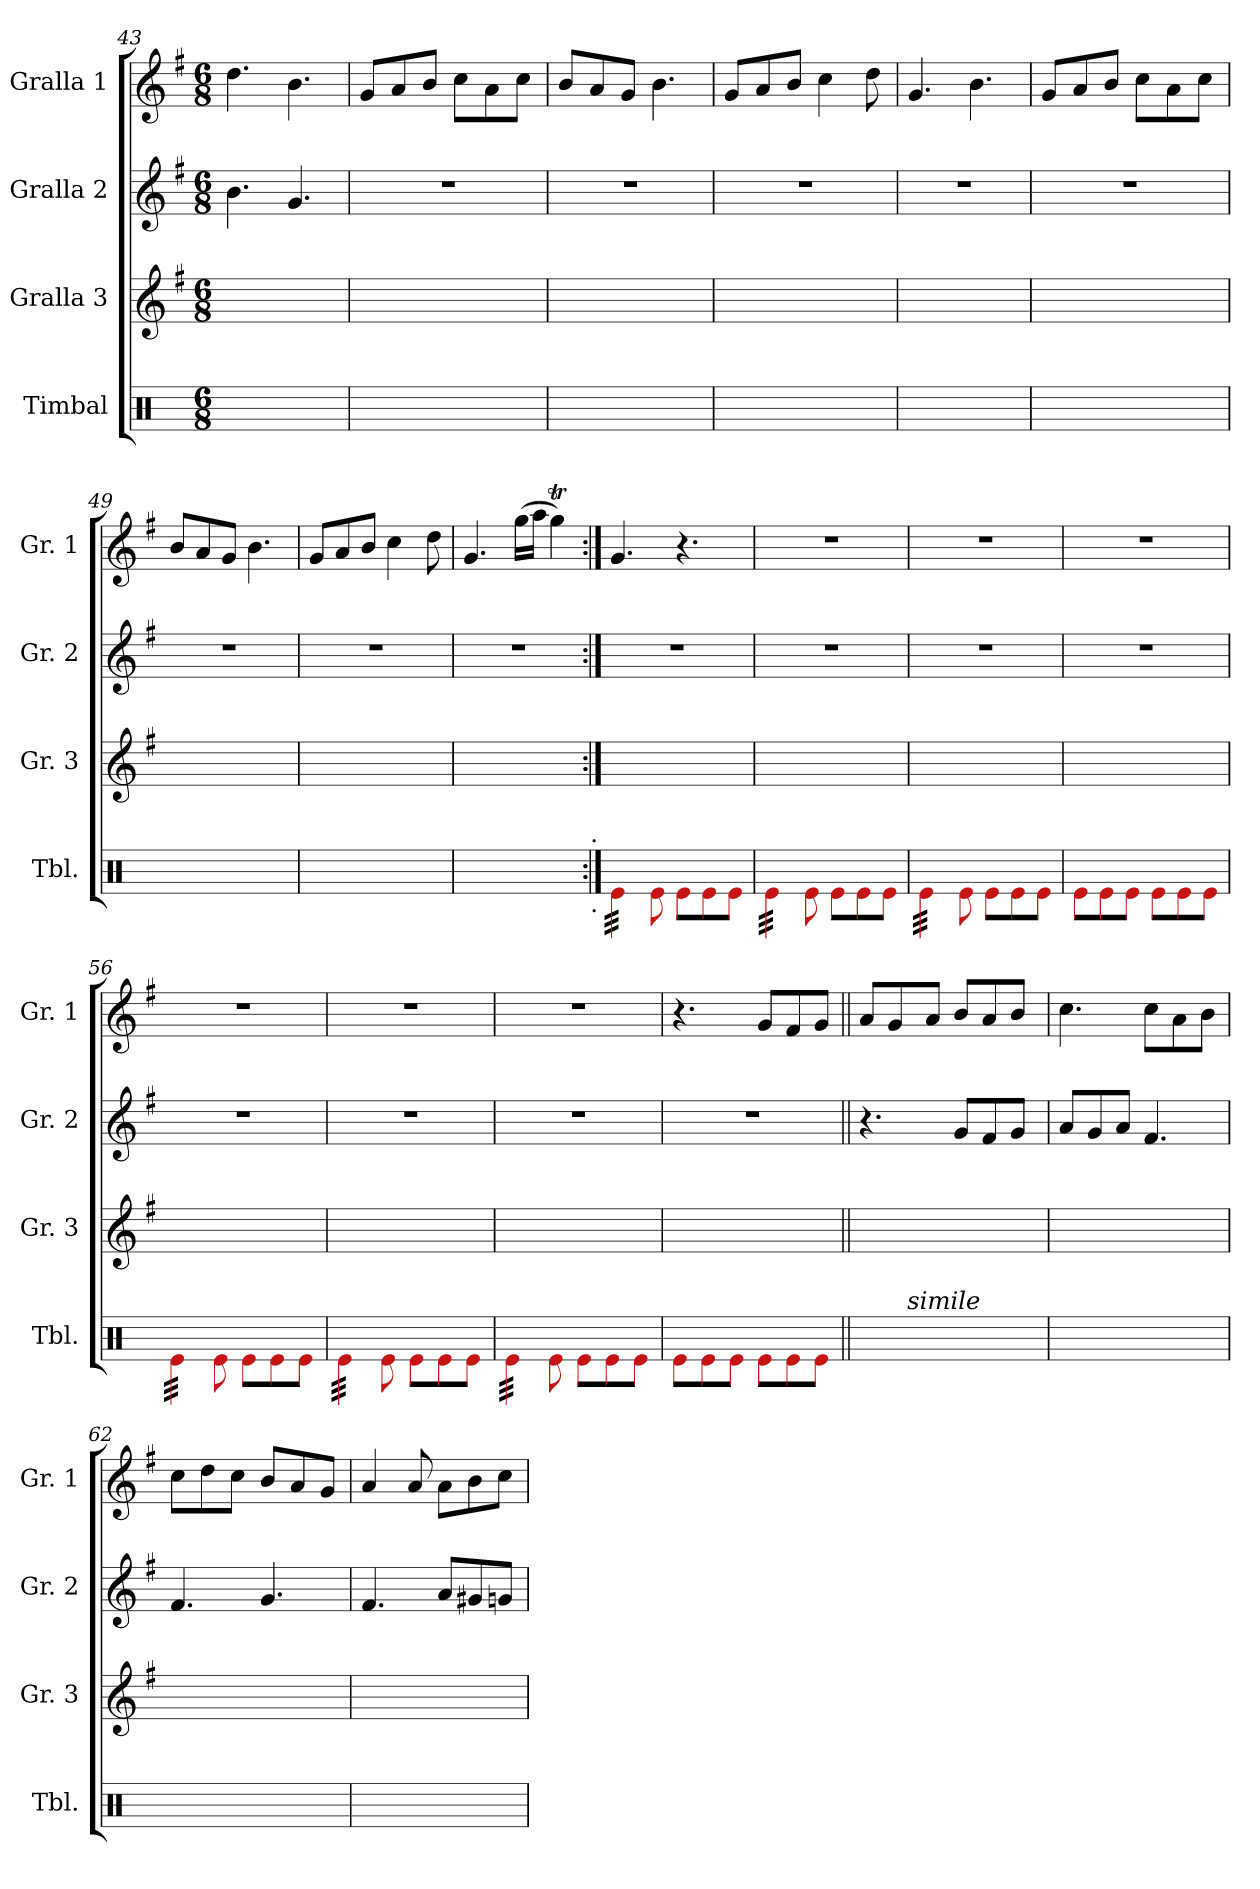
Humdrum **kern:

**kern	**kern	**kern	**kern
*part4	*part3	*part2	*part1
*staff4	*staff3	*staff2	*staff1
*I"Timbal	*I"Gralla 3	*I"Gralla 2	*I"Gralla 1
*I'Tbl.	*I'Gr. 3	*I'Gr. 2	*I'Gr. 1
*clefX	*clefG2	*clefG2	*clefG2
*k[]	*k[f#]	*k[f#]	*k[f#]
*	*G:	*G:	*G:
*M6/8	*M6/8	*M6/8	*M6/8
=43	=43	=43	=43
2.ryy	2.ryy	4.b\	4.dd\
.	.	4.g/	4.b\
!!LO:PB:g=z
=44	=44	=44	=44
2.ryy	2.ryy	2.r	8g/L
.	.	.	8a/
.	.	.	8b/J
.	.	.	8cc\L
.	.	.	8a\
.	.	.	8cc\J
=45	=45	=45	=45
2.ryy	2.ryy	2.r	8b/L
.	.	.	8a/
.	.	.	8g/J
.	.	.	4.b\
=46	=46	=46	=46
2.ryy	2.ryy	2.r	8g/L
.	.	.	8a/
.	.	.	8b/J
.	.	.	4cc\
.	.	.	8dd\
=47	=47	=47	=47
2.ryy	2.ryy	2.r	4.g/
.	.	.	4.b\
=48	=48	=48	=48
2.ryy	2.ryy	2.r	8g/L
.	.	.	8a/
.	.	.	8b/J
.	.	.	8cc\L
.	.	.	8a\
.	.	.	8cc\J
=49	=49	=49	=49
2.ryy	2.ryy	2.r	8b/L
.	.	.	8a/
.	.	.	8g/J
.	.	.	4.b\
=50	=50	=50	=50
2.ryy	2.ryy	2.r	8g/L
.	.	.	8a/
.	.	.	8b/J
.	.	.	4cc\
.	.	.	8dd\
!!LO:LB:g=z
=51	=51	=51	=51
2.ryy	2.ryy	2.r	4.g/
.	.	.	(>16gg\LL
.	.	.	16aa\JJ
.	.	.	4ggT\)
!LO:TX:b:t=.	!	!	!
!LO:TX:a:t=.	!	!	!
=52:|!	=52:|!	=52:|!	=52:|!
*tremolo	*	*	*
32e\LLL	2.ryy	2.r	4.g/
32e\	.	.	.
32e\	.	.	.
32e\	.	.	.
32e\	.	.	.
32e\	.	.	.
32e\	.	.	.
32e\JJJ	.	.	.
*Xtremolo	*	*	*
8e\	.	.	.
8e\L	.	.	4.r
8e\	.	.	.
8e\J	.	.	.
=53	=53	=53	=53
*tremolo	*	*	*
32e\LLL	2.ryy	2.r	2.r
32e\	.	.	.
32e\	.	.	.
32e\	.	.	.
32e\	.	.	.
32e\	.	.	.
32e\	.	.	.
32e\JJJ	.	.	.
*Xtremolo	*	*	*
8e\	.	.	.
8e\L	.	.	.
8e\	.	.	.
8e\J	.	.	.
=54	=54	=54	=54
*tremolo	*	*	*
32e\LLL	2.ryy	2.r	2.r
32e\	.	.	.
32e\	.	.	.
32e\	.	.	.
32e\	.	.	.
32e\	.	.	.
32e\	.	.	.
32e\JJJ	.	.	.
*Xtremolo	*	*	*
8e\	.	.	.
8e\L	.	.	.
8e\	.	.	.
8e\J	.	.	.
=55	=55	=55	=55
8e\L	2.ryy	2.r	2.r
8e\	.	.	.
8e\J	.	.	.
8e\L	.	.	.
8e\	.	.	.
8e\J	.	.	.
=56	=56	=56	=56
*tremolo	*	*	*
32e\LLL	2.ryy	2.r	2.r
32e\	.	.	.
32e\	.	.	.
32e\	.	.	.
32e\	.	.	.
32e\	.	.	.
32e\	.	.	.
32e\JJJ	.	.	.
*Xtremolo	*	*	*
8e\	.	.	.
8e\L	.	.	.
8e\	.	.	.
8e\J	.	.	.
=57	=57	=57	=57
*tremolo	*	*	*
32e\LLL	2.ryy	2.r	2.r
32e\	.	.	.
32e\	.	.	.
32e\	.	.	.
32e\	.	.	.
32e\	.	.	.
32e\	.	.	.
32e\JJJ	.	.	.
*Xtremolo	*	*	*
8e\	.	.	.
8e\L	.	.	.
8e\	.	.	.
8e\J	.	.	.
!!LO:LB:g=z
=58	=58	=58	=58
*tremolo	*	*	*
32e\LLL	2.ryy	2.r	2.r
32e\	.	.	.
32e\	.	.	.
32e\	.	.	.
32e\	.	.	.
32e\	.	.	.
32e\	.	.	.
32e\JJJ	.	.	.
*Xtremolo	*	*	*
8e\	.	.	.
8e\L	.	.	.
8e\	.	.	.
8e\J	.	.	.
=59	=59	=59	=59
8e\L	2.ryy	2.r	4.r
8e\	.	.	.
8e\J	.	.	.
8e\L	.	.	8g/L
8e\	.	.	8f#/
8e\J	.	.	8g/J
=60||	=60||	=60||	=60||
*^	*	*	*
2.ryy	8.ryy	2.ryy	4.r	8a/L
.	.	.	.	8g/
!	!LO:TX:a:i:t=simile	!	!	!
.	2ryy	.	.	.
.	.	.	.	8a/J
.	.	.	8g/L	8b/L
.	.	.	8f#/	8a/
.	.	.	8g/J	8b/J
.	16ryy	.	.	.
*v	*v	*	*	*
=61	=61	=61	=61
2.ryy	2.ryy	8a/L	4.cc\
.	.	8g/	.
.	.	8a/J	.
.	.	4.f#/	8cc\L
.	.	.	8a\
.	.	.	8b\J
=62	=62	=62	=62
2.ryy	2.ryy	4.f#/	8cc\L
.	.	.	8dd\
.	.	.	8cc\J
.	.	4.g/	8b/L
.	.	.	8a/
.	.	.	8g/J
=63	=63	=63	=63
2.ryy	2.ryy	4.f#/	4a/
.	.	.	8a/
.	.	8a/L	8a\L
.	.	8g#X/	8b\
.	.	8gn/J	8cc\J
=	=	=	=
*-	*-	*-	*-
